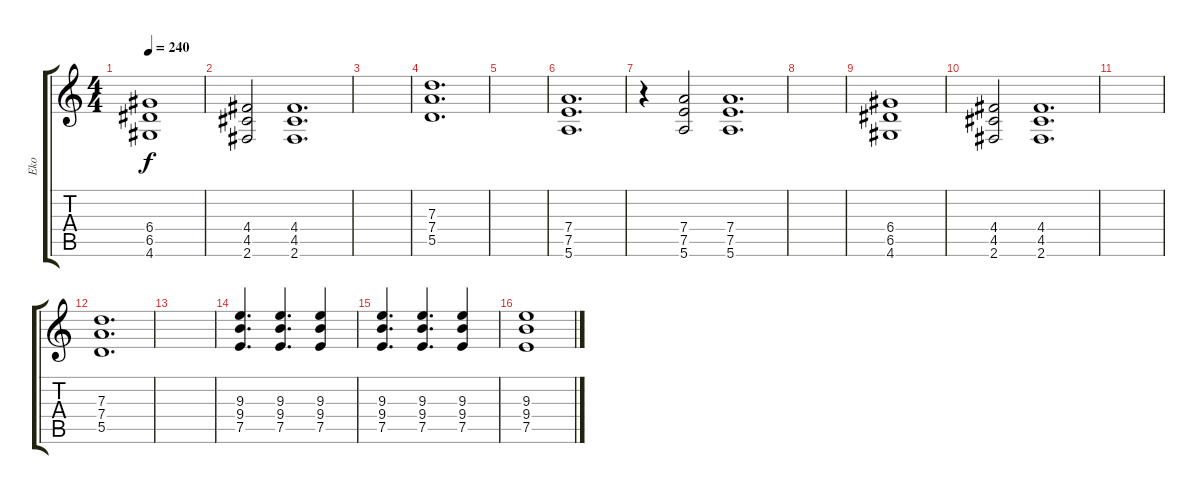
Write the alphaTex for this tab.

\track ("Eko" "Eko") {instrument overdrivenguitar}
\staff {score tabs}
\tuning (E4 B3 G3 D3 A2 E2) {hide}
\ts (4 4)
\tempo 240
\clef g2
\ks c
(6.4 6.5 4.6).1{dy f} |
(4.4 4.5 2.6).2 (4.4 4.5 2.6).1{d} |
|
(7.3 7.4 5.5).1{d} |
|
(7.4 7.5 5.6).1{d} |
r.4 (7.4 7.5 5.6).2 (7.4 7.5 5.6).1{d} |
|
(6.4 6.5 4.6).1 |
(4.4 4.5 2.6).2 (4.4 4.5 2.6).1{d} |
|
(7.3 7.4 5.5).1{d} |
|
(9.3 9.4 7.5).4{d} (9.3 9.4 7.5).4{d} (9.3 9.4 7.5).4 |
(9.3 9.4 7.5).4{d} (9.3 9.4 7.5).4{d} (9.3 9.4 7.5).4 |
(9.3 9.4 7.5).1
